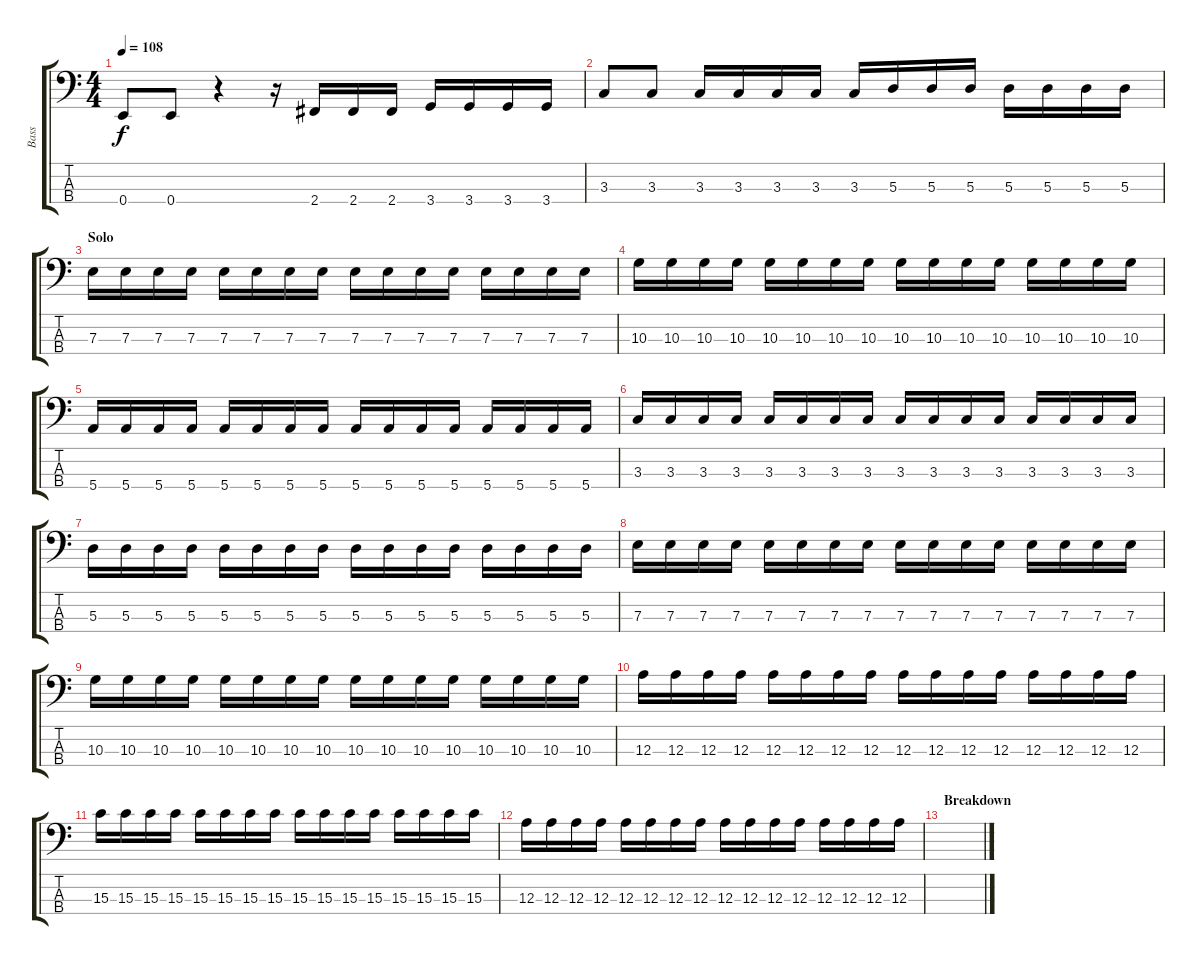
\track ("Bass" "Bass") {instrument electricbassfinger}
\staff {score tabs}
\tuning (G2 D2 A1 E1) {hide}
\ts (4 4)
\tempo 108
\clef f4
\ks c
0.4.8{dy f} 0.4.8 r.4 r.16 2.4.16 2.4.16 2.4.16 3.4.16 3.4.16 3.4.16 3.4.16 |
3.3.8 3.3.8 3.3.16 3.3.16 3.3.16 3.3.16 3.3.16 5.3.16 5.3.16 5.3.16 5.3.16 5.3.16 5.3.16 5.3.16 |
\section ("" "Solo")
7.3.16 7.3.16 7.3.16 7.3.16 7.3.16 7.3.16 7.3.16 7.3.16 7.3.16 7.3.16 7.3.16 7.3.16 7.3.16 7.3.16 7.3.16 7.3.16 |
10.3.16 10.3.16 10.3.16 10.3.16 10.3.16 10.3.16 10.3.16 10.3.16 10.3.16 10.3.16 10.3.16 10.3.16 10.3.16 10.3.16 10.3.16 10.3.16 |
5.4.16 5.4.16 5.4.16 5.4.16 5.4.16 5.4.16 5.4.16 5.4.16 5.4.16 5.4.16 5.4.16 5.4.16 5.4.16 5.4.16 5.4.16 5.4.16 |
3.3.16 3.3.16 3.3.16 3.3.16 3.3.16 3.3.16 3.3.16 3.3.16 3.3.16 3.3.16 3.3.16 3.3.16 3.3.16 3.3.16 3.3.16 3.3.16 |
5.3.16 5.3.16 5.3.16 5.3.16 5.3.16 5.3.16 5.3.16 5.3.16 5.3.16 5.3.16 5.3.16 5.3.16 5.3.16 5.3.16 5.3.16 5.3.16 |
7.3.16 7.3.16 7.3.16 7.3.16 7.3.16 7.3.16 7.3.16 7.3.16 7.3.16 7.3.16 7.3.16 7.3.16 7.3.16 7.3.16 7.3.16 7.3.16 |
10.3.16 10.3.16 10.3.16 10.3.16 10.3.16 10.3.16 10.3.16 10.3.16 10.3.16 10.3.16 10.3.16 10.3.16 10.3.16 10.3.16 10.3.16 10.3.16 |
12.3.16 12.3.16 12.3.16 12.3.16 12.3.16 12.3.16 12.3.16 12.3.16 12.3.16 12.3.16 12.3.16 12.3.16 12.3.16 12.3.16 12.3.16 12.3.16 |
15.3.16 15.3.16 15.3.16 15.3.16 15.3.16 15.3.16 15.3.16 15.3.16 15.3.16 15.3.16 15.3.16 15.3.16 15.3.16 15.3.16 15.3.16 15.3.16 |
12.3.16 12.3.16 12.3.16 12.3.16 12.3.16 12.3.16 12.3.16 12.3.16 12.3.16 12.3.16 12.3.16 12.3.16 12.3.16 12.3.16 12.3.16 12.3.16 |
\section ("" "Breakdown")
